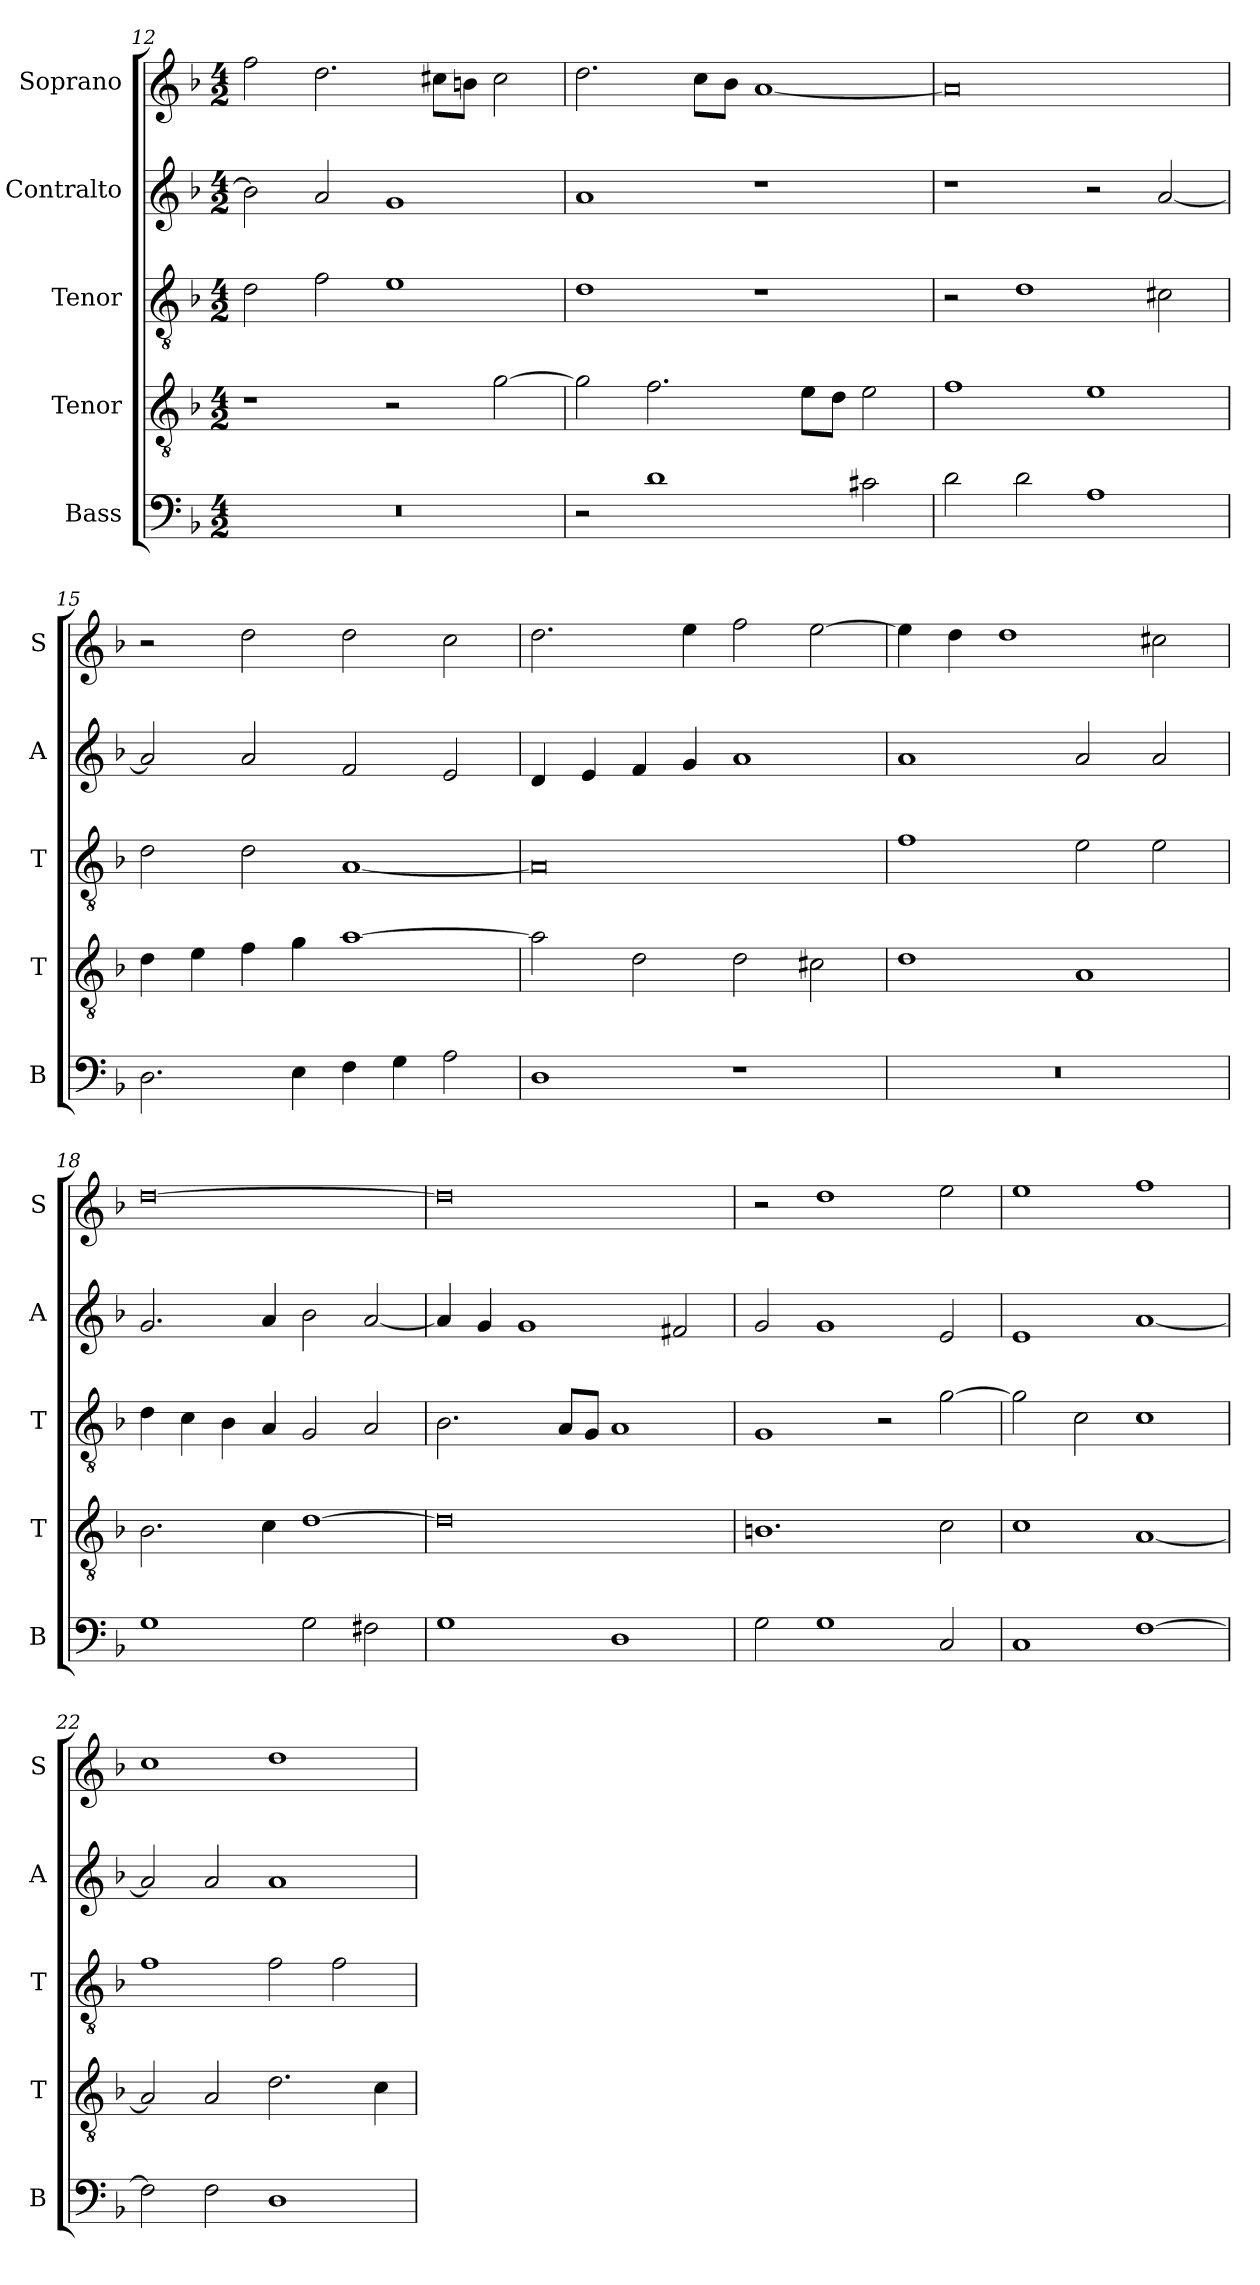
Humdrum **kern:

**kern	**kern	**kern	**kern	**kern
*part5	*part4	*part3	*part2	*part1
*staff5	*staff4	*staff3	*staff2	*staff1
*I"Bass	*I"Tenor	*I"Tenor	*I"Contralto	*I"Soprano
*I'B	*I'T	*I'T	*I'A	*I'S
*clefF4	*clefGv2	*clefGv2	*clefG2	*clefG2
*k[b-]	*k[b-]	*k[b-]	*k[b-]	*k[b-]
*G:dor	*G:dor	*G:dor	*G:dor	*G:dor
*M4/2	*M4/2	*M4/2	*M4/2	*M4/2
=12	=12	=12	=12	=12
0r	1r	2d	2b-]	2ff
.	.	2f	2a	2.dd
.	2r	1e	1g	.
.	.	.	.	8cc#X\L
.	.	.	.	8bn\J
.	[2g	.	.	2cc#
=13	=13	=13	=13	=13
2r	2g]	1d	1a	2.dd
1d	2.f	.	.	.
.	.	.	.	8cc\L
.	.	.	.	8b-\J
.	.	1r	1r	[1a
.	8e\L	.	.	.
.	8d\J	.	.	.
2c#X	2e	.	.	.
=14	=14	=14	=14	=14
2d	1f	2r	1r	0a]
2d	.	1d	.	.
1A	1e	.	2r	.
.	.	2c#X	[2a	.
=15	=15	=15	=15	=15
2.D	4d	2d	2a]	2r
.	4e	.	.	.
.	4f	2d	2a	2dd
4E	4g	.	.	.
4F	[1a	[1A	2f	2dd
4G	.	.	.	.
2A	.	.	2e	2cc
=16	=16	=16	=16	=16
1D	2a]	0A]	4d	2.dd
.	.	.	4e	.
.	2d	.	4f	.
.	.	.	4g	4ee
1r	2d	.	1a	2ff
.	2c#X	.	.	[2ee
=17	=17	=17	=17	=17
0r	1d	1f	1a	4ee]
.	.	.	.	4dd
.	.	.	.	1dd
.	1A	2e	2a	.
.	.	2e	2a	2cc#X
=18	=18	=18	=18	=18
1G	2.B-	4d	2.g	[0dd
.	.	4c	.	.
.	.	4B-	.	.
.	4c	4A	4a	.
2G	[1d	2G	2b-	.
2F#X	.	2A	[2a	.
=19	=19	=19	=19	=19
1G	0d]	2.B-	4a]	0dd]
.	.	.	4g	.
.	.	.	1g	.
.	.	8A/L	.	.
.	.	8G/J	.	.
1D	.	1A	.	.
.	.	.	2f#X	.
=20	=20	=20	=20	=20
2G	1.Bn	1G	2g	2r
1G	.	.	1g	1dd
.	.	2r	.	.
2C	2c	[2g	2e	2ee
=21	=21	=21	=21	=21
1C	1c	2g]	1e	1ee
.	.	2c	.	.
[1F	[1A	1c	[1a	1ff
=22	=22	=22	=22	=22
2F]	2A]	1f	2a]	1cc
2F	2A	.	2a	.
1D	2.d	2f	1a	1dd
.	.	2f	.	.
.	4c	.	.	.
=	=	=	=	=
*-	*-	*-	*-	*-
